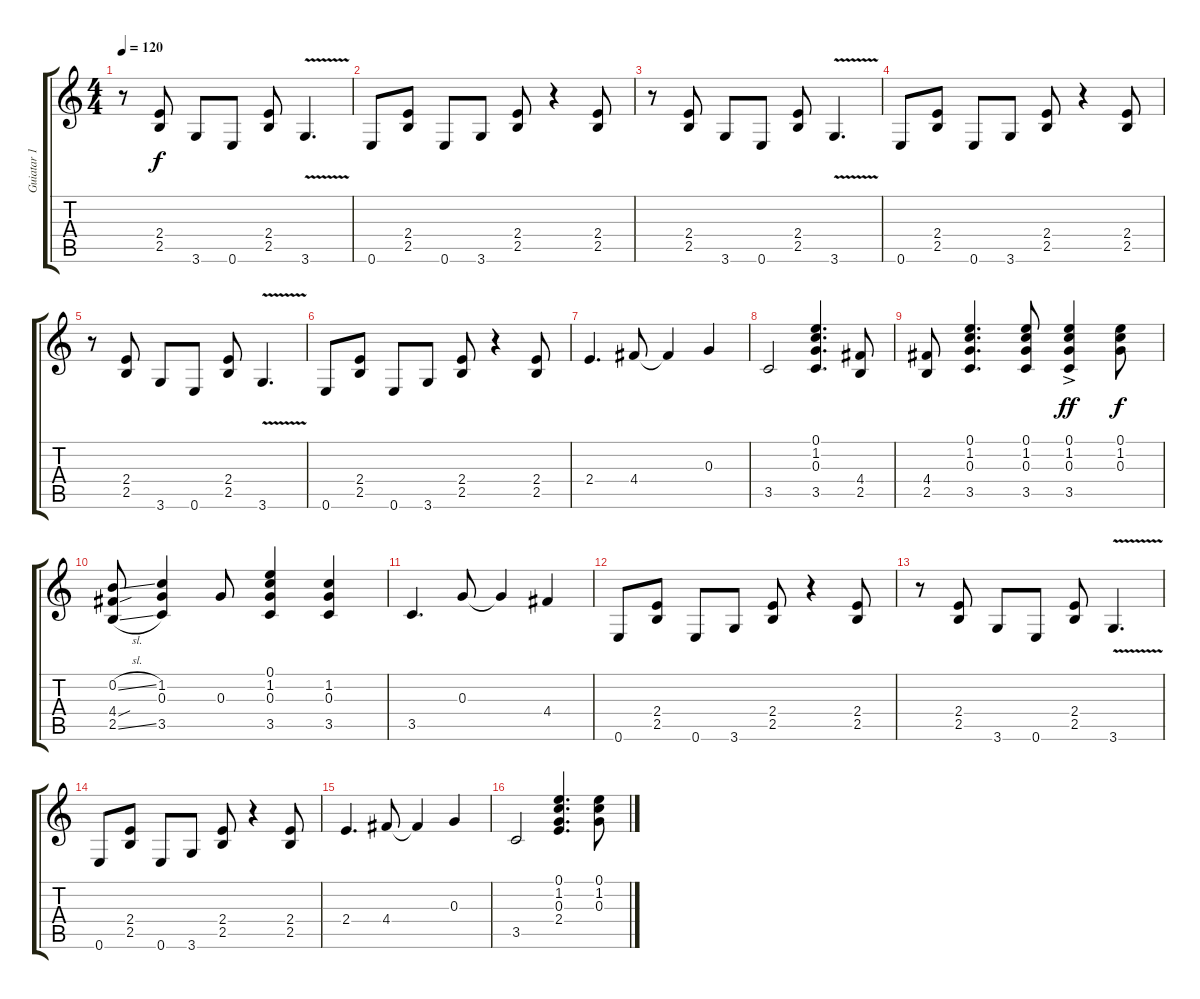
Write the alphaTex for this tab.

\track ("Guiatar 1" "Guiatar 1") {instrument overdrivenguitar}
\staff {score tabs}
\tuning (E4 B3 G3 D3 A2 E2) {hide}
\ts (4 4)
\tempo 120
\clef g2
\ks c
r.8{dy f} (2.4 2.5).8 3.6.8 0.6.8 (2.4 2.5).8 3.6{v}.4{d} |
0.6.8 (2.4 2.5).8 0.6.8 3.6.8 (2.4 2.5).8 r.4 (2.4 2.5).8 |
r.8 (2.4 2.5).8 3.6.8 0.6.8 (2.4 2.5).8 3.6{v}.4{d} |
0.6.8 (2.4 2.5).8 0.6.8 3.6.8 (2.4 2.5).8 r.4 (2.4 2.5).8 |
r.8 (2.4 2.5).8 3.6.8 0.6.8 (2.4 2.5).8 3.6{v}.4{d} |
0.6.8 (2.4 2.5).8 0.6.8 3.6.8 (2.4 2.5).8 r.4 (2.4 2.5).8 |
2.4.4{d} 4.4.8 4.4{t}.4 0.3.4 |
3.5.2 (0.1 1.2 0.3 3.5).4{d} (4.4 2.5).8 |
(4.4 2.5).8 (0.1 1.2 0.3 3.5).4{d} (0.1 1.2 0.3 3.5).8 (0.1 1.2 0.3 3.5{ac}).4{dy ff} (0.1 1.2 0.3).8{dy f} |
(0.2{sl} 4.4{sou} 2.5{sl}).8 (1.2 0.3 3.5).4 0.3.8 (0.1 1.2 0.3 3.5).4 (1.2 0.3 3.5).4 |
3.5.4{d} 0.3.8 0.3{t}.4 4.4.4 |
0.6.8 (2.4 2.5).8 0.6.8 3.6.8 (2.4 2.5).8 r.4 (2.4 2.5).8 |
r.8 (2.4 2.5).8 3.6.8 0.6.8 (2.4 2.5).8 3.6{v}.4{d} |
0.6.8 (2.4 2.5).8 0.6.8 3.6.8 (2.4 2.5).8 r.4 (2.4 2.5).8 |
2.4.4{d} 4.4.8 4.4{t}.4 0.3.4 |
3.5.2 (0.1 1.2 0.3 2.4).4{d} (0.1 1.2 0.3).8
